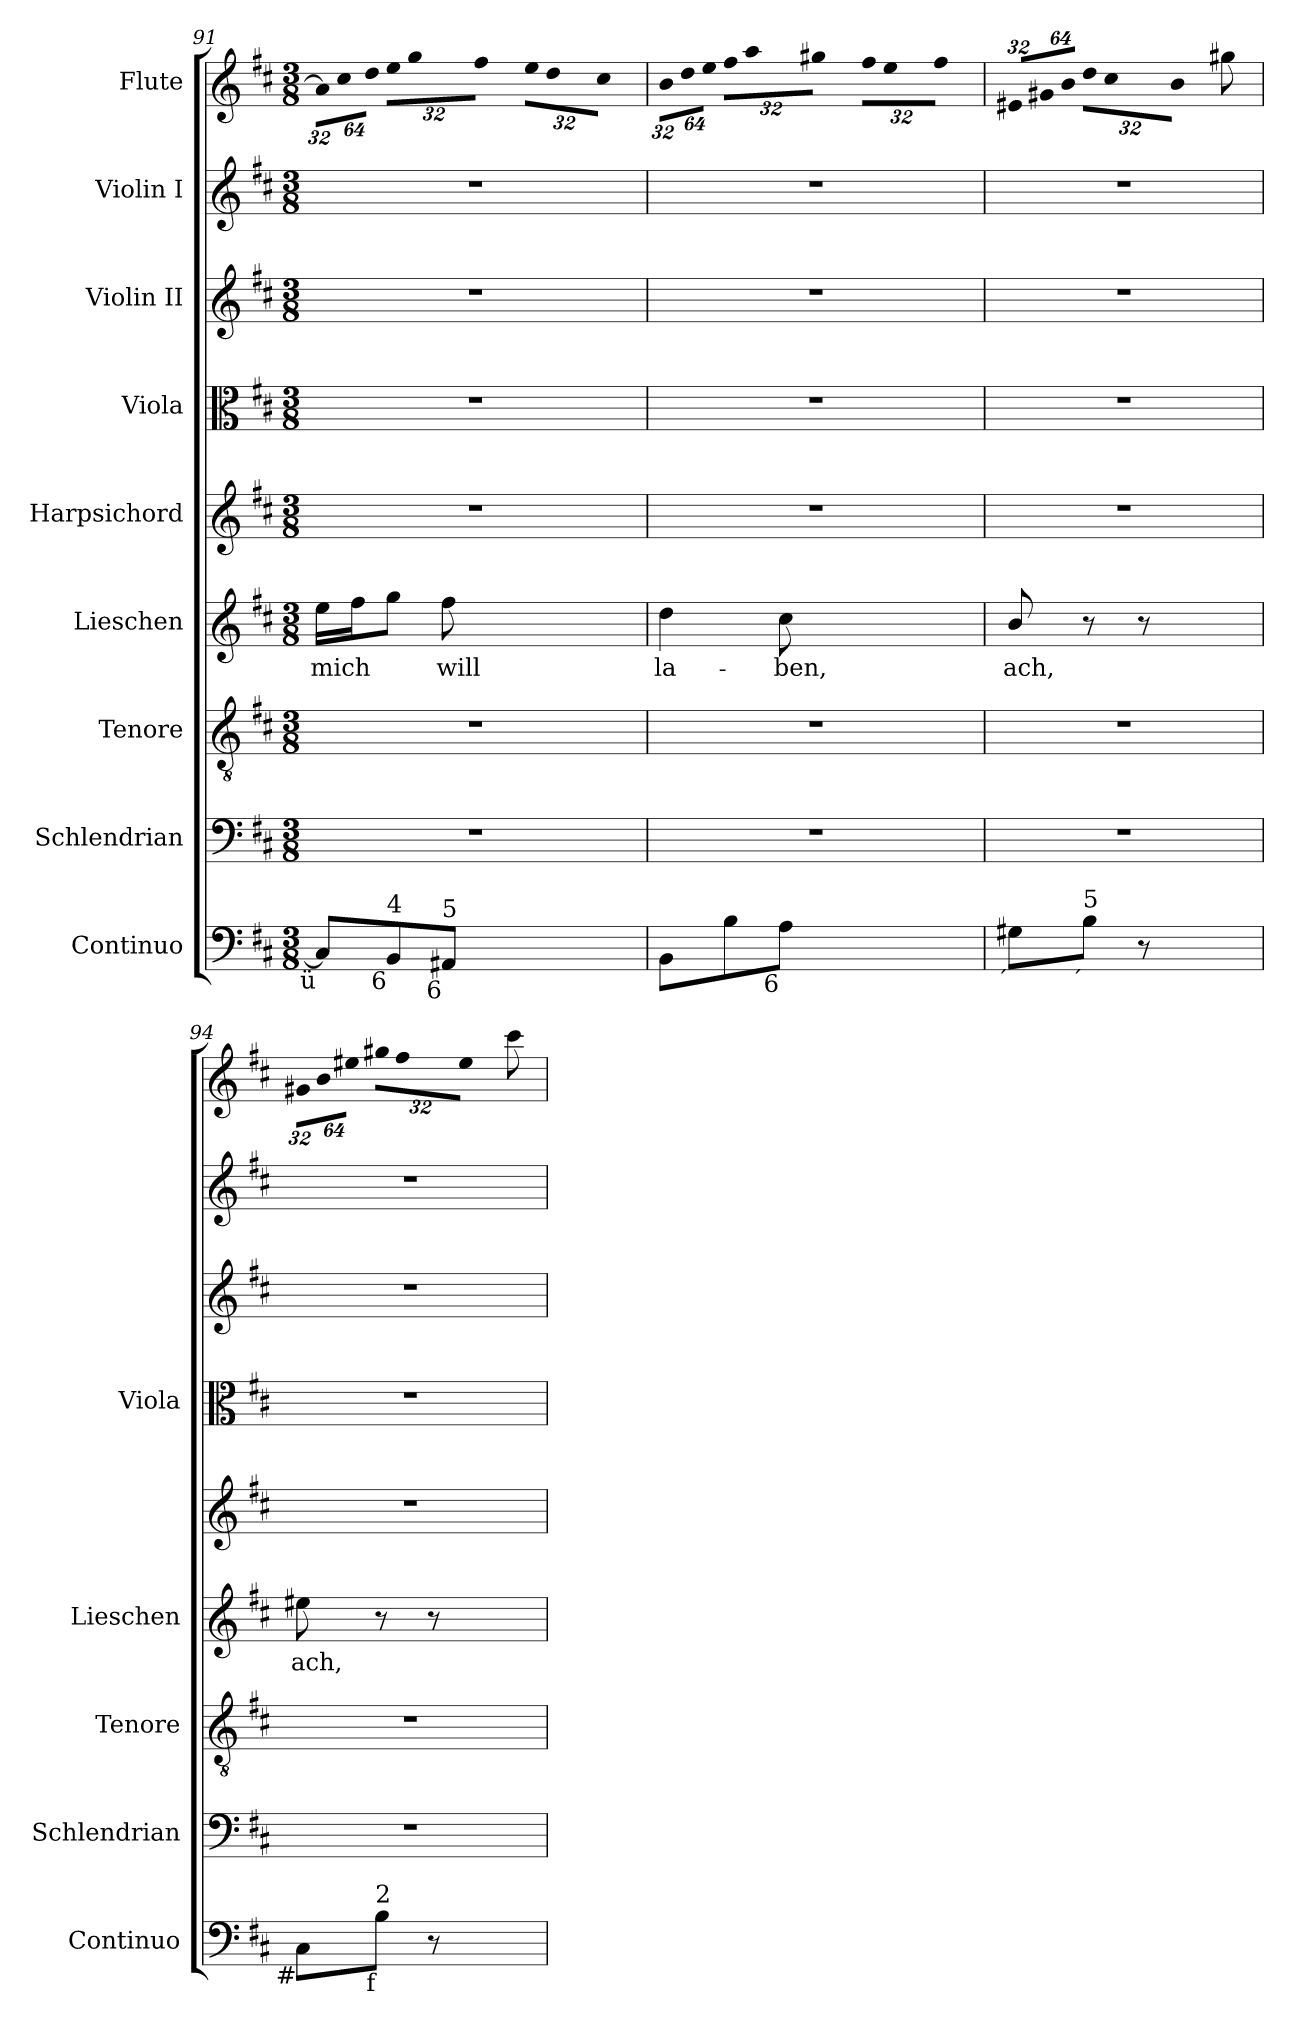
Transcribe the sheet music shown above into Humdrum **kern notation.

**kern	**kern	**kern	**kern	**text	**kern	**kern	**kern	**kern	**kern
*part9	*part8	*part7	*part6	*part6	*part5	*part4	*part3	*part2	*part1
*staff9	*staff8	*staff7	*staff6	*staff6	*staff5	*staff4	*staff3	*staff2	*staff1
*I"Continuo	*I"Schlendrian	*I"Tenore	*I"Lieschen	*	*I"Harpsichord	*I"Viola	*I"Violin II	*I"Violin I	*I"Flute
*I'Continuo	*I'Schlendrian	*I'Tenore	*I'Lieschen	*	*	*I'Viola	*	*	*
*clefF4	*clefF4	*clefGv2	*clefG2	*	*clefG2	*clefC3	*clefG2	*clefG2	*clefG2
*	*	*ITrd7c12	*	*	*	*	*	*	*
*k[f#c#]	*k[f#c#]	*k[f#c#]	*k[f#c#]	*	*k[f#c#]	*k[f#c#]	*k[f#c#]	*k[f#c#]	*k[f#c#]
*D:	*D:	*D:	*D:	*	*D:	*D:	*D:	*D:	*D:
*M3/8	*M3/8	*M3/8	*M3/8	*	*M3/8	*M3/8	*M3/8	*M3/8	*M3/8
=91	=91	=91	=91	=91	=91	=91	=91	=91	=91
!	!LO:N:vis=1	!LO:N:vis=1	!	!	!	!	!	!	!
!	!	!	!	!LO:LY:b:color=#000000	!LO:N:vis=1	!LO:N:vis=1	!LO:N:vis=1	!LO:N:vis=1	!
*	*	*	*	*	*	*	*	*	*Xbrackettup
!LO:TX:b:rj:t=ü	!	!	!	!	!	!	!	!	!
!	!	!	!	!	!	!	!	!	!LO:N:vis=16
8C#i/L]	4.r	4.r	16eei\LL	mich	4.r	4.r	4.r	4.r	512%21a#i\LL]
!	!	!	!	!	!	!	!	!	!LO:N:vis=16
.	.	.	.	.	.	.	.	.	1024%43cc#i\
.	.	.	16ff#i\J	.	.	.	.	.	.
!	!	!	!	!	!	!	!	!	!LO:N:vis=16
.	.	.	.	.	.	.	.	.	1024%43ddi\JJ
!LO:TX:b:rj:t=6	!	!	!	!	!	!	!	!	!
!LO:TX:t=4	!	!	!	!	!	!	!	!	!
!	!	!	!	!	!	!	!	!	!LO:N:vis=16
8BBi/	.	.	8ggi\J	.	.	.	.	.	512%21eei\LL
!	!	!	!	!	!	!	!	!	!LO:N:vis=16
.	.	.	.	.	.	.	.	.	1024%43ggi\
!	!	!	!	!	!	!	!	!	!LO:N:vis=16
.	.	.	.	.	.	.	.	.	1024%43ff#i\JJ
!LO:TX:b:rj:t=6	!	!	!	!	!	!	!	!	!
!LO:TX:t=5	!	!	!	!	!	!	!	!	!
!	!	!	!	!LO:LY:b:color=#000000	!	!	!	!	!LO:N:vis=16
8AA#Xi/J	.	.	8ff#i\	will	.	.	.	.	512%21eei\LL
!	!	!	!	!	!	!	!	!	!LO:N:vis=16
.	.	.	.	.	.	.	.	.	1024%43ddi\
!	!	!	!	!	!	!	!	!	!LO:N:vis=16
.	.	.	.	.	.	.	.	.	1024%43cc#i\JJ
=92	=92	=92	=92	=92	=92	=92	=92	=92	=92
!	!LO:N:vis=1	!LO:N:vis=1	!	!	!	!	!	!	!
!	!	!	!	!LO:LY:b:color=#000000	!LO:N:vis=1	!LO:N:vis=1	!LO:N:vis=1	!LO:N:vis=1	!LO:N:vis=16
8BBi\L	4.r	4.r	4ddi\	la-	4.r	4.r	4.r	4.r	512%21bi\LL
!	!	!	!	!	!	!	!	!	!LO:N:vis=16
.	.	.	.	.	.	.	.	.	1024%43ddi\
!	!	!	!	!	!	!	!	!	!LO:N:vis=16
.	.	.	.	.	.	.	.	.	1024%43eei\JJ
!	!	!	!	!	!	!	!	!	!LO:N:vis=16
8Bi\	.	.	.	.	.	.	.	.	512%21ff#i\LL
!	!	!	!	!	!	!	!	!	!LO:N:vis=16
.	.	.	.	.	.	.	.	.	1024%43aai\
!	!	!	!	!	!	!	!	!	!LO:N:vis=16
.	.	.	.	.	.	.	.	.	1024%43gg#Xi\JJ
!LO:TX:b:rj:t=6	!	!	!	!	!	!	!	!	!
!	!	!	!	!LO:LY:b:color=#000000	!	!	!	!	!LO:N:vis=16
8Ai\J	.	.	8cc#i\	-ben,	.	.	.	.	512%21ff#i\LL
!	!	!	!	!	!	!	!	!	!LO:N:vis=16
.	.	.	.	.	.	.	.	.	1024%43eei\
!	!	!	!	!	!	!	!	!	!LO:N:vis=16
.	.	.	.	.	.	.	.	.	1024%43ff#i\JJ
=93	=93	=93	=93	=93	=93	=93	=93	=93	=93
!	!LO:N:vis=1	!LO:N:vis=1	!	!	!	!	!	!	!
!LO:TX:b:rj:t=´	!	!	!	!	!	!	!	!	!
!	!	!	!	!LO:LY:b:color=#000000	!LO:N:vis=1	!LO:N:vis=1	!LO:N:vis=1	!LO:N:vis=1	!LO:N:vis=16
8G#Xi\L	4.r	4.r	8bi/	ach,	4.r	4.r	4.r	4.r	512%21e#Xi/LL
!	!	!	!	!	!	!	!	!	!LO:N:vis=16
.	.	.	.	.	.	.	.	.	1024%43g#Xi/
!	!	!	!	!	!	!	!	!	!LO:N:vis=16
.	.	.	.	.	.	.	.	.	1024%43bi/JJ
!LO:TX:b:rj:t=´	!	!	!	!	!	!	!	!	!
!LO:TX:t=5	!	!	!	!	!	!	!	!	!
!	!	!	!	!	!	!	!	!	!LO:N:vis=16
8Bi\J	.	.	8r	.	.	.	.	.	512%21ddi\LL
!	!	!	!	!	!	!	!	!	!LO:N:vis=16
.	.	.	.	.	.	.	.	.	1024%43cc#i\
!	!	!	!	!	!	!	!	!	!LO:N:vis=16
.	.	.	.	.	.	.	.	.	1024%43bi\JJ
8r	.	.	8r	.	.	.	.	.	8gg#Xi\
=94	=94	=94	=94	=94	=94	=94	=94	=94	=94
!	!LO:N:vis=1	!LO:N:vis=1	!	!	!	!	!	!	!
!LO:TX:b:rj:t=#	!	!	!	!	!	!	!	!	!
!	!	!	!	!LO:LY:b:color=#000000	!LO:N:vis=1	!LO:N:vis=1	!LO:N:vis=1	!LO:N:vis=1	!LO:N:vis=16
8C#i\L	4.r	4.r	8ee#Xi\	ach,	4.r	4.r	4.r	4.r	512%21g#Xi\LL
!	!	!	!	!	!	!	!	!	!LO:N:vis=16
.	.	.	.	.	.	.	.	.	1024%43bi\
!	!	!	!	!	!	!	!	!	!LO:N:vis=16
.	.	.	.	.	.	.	.	.	1024%43ee#Xi\JJ
!LO:TX:b:rj:t=f	!	!	!	!	!	!	!	!	!
!LO:TX:t=2	!	!	!	!	!	!	!	!	!
!	!	!	!	!	!	!	!	!	!LO:N:vis=16
8Bi\J	.	.	8r	.	.	.	.	.	512%21gg#Xi\LL
!	!	!	!	!	!	!	!	!	!LO:N:vis=16
.	.	.	.	.	.	.	.	.	1024%43ff#i\
!	!	!	!	!	!	!	!	!	!LO:N:vis=16
.	.	.	.	.	.	.	.	.	1024%43ee#i\JJ
8r	.	.	8r	.	.	.	.	.	8ccc#i\
=	=	=	=	=	=	=	=	=	=
*-	*-	*-	*-	*-	*-	*-	*-	*-	*-
